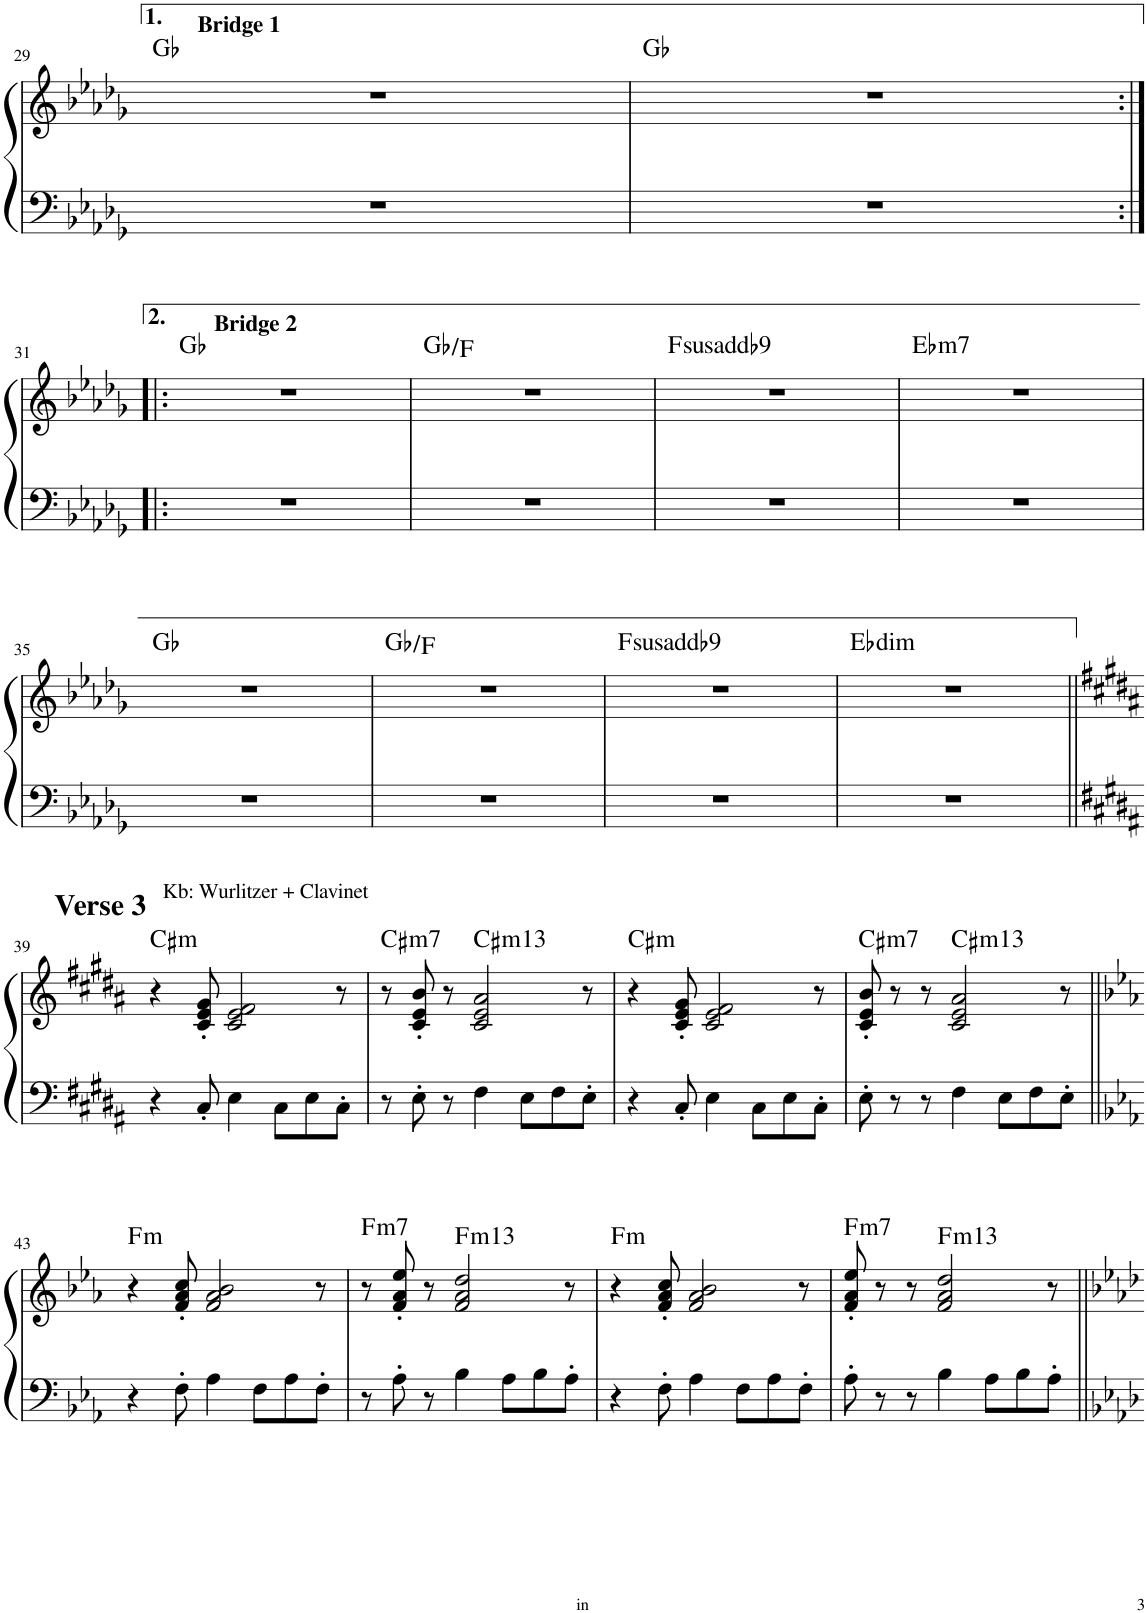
**kern	**kern	**harte
*part1	*part1	*part1
*staff2	*staff1	*
*I"Piano	*	*
*I'Pno	*	*
!!LO:PB:g=z
*clefF4	*clefG2	*
*k[b-e-a-d-g-]	*k[b-e-a-d-g-]	*
*M4/4	*M4/4	*
=29	=29	=29
1r	1r	Gb:maj
=30	=30	=30
1r	1r	Gb:maj
!!LO:LB:g=z
=31:|!|:	=31:|!|:	=31:|!|:
1r	1r	Gb:maj
=32	=32	=32
1r	1r	Gb:maj/7
=33	=33	=33
!	!	!LO:H:kt=b9
1r	1r	F:maj
=34	=34	=34
!	!	!LO:H:kt=m7
1r	1r	Eb:min7
!!LO:LB:g=z
=35	=35	=35
1r	1r	Gb:maj
=36	=36	=36
1r	1r	Gb:maj/7
=37	=37	=37
!	!	!LO:H:kt=b9
1r	1r	F:maj
=38	=38	=38
!	!	!LO:H:kt=dim
1r	1r	Eb:dim
!!LO:LB:g=z
=39||	=39||	=39||
*k[f#c#g#d#a#]	*k[f#c#g#d#a#]	*
!	!LO:TX:a:t=Kb&colon; Wurlitzer + Clavinet	!LO:H:kt=m
4r	4r	C#:min
8C#'/	8c#/' 8e/' 8g#/'	.
4E\	2c#/ 2e/ 2f#/	.
8C#\L	.	.
8E\	.	.
8C#'\J	8r	.
=40	=40	=40
!	!	!LO:H:kt=m7
8r	8r	C#:min7
8E'\	8c#/' 8e/' 8b/'	.
8r	8r	.
!	!	!LO:H:kt=m13
4F#\	2c#/ 2e/ 2a#/	C#:min9(11,13)
8E\L	.	.
8F#\	.	.
8E'\J	8r	.
=41	=41	=41
!	!	!LO:H:kt=m
4r	4r	C#:min
8C#'/	8c#/' 8e/' 8g#/'	.
4E\	2c#/ 2e/ 2f#/	.
8C#\L	.	.
8E\	.	.
8C#'\J	8r	.
=42	=42	=42
!	!	!LO:H:kt=m7
8E'\	8c#/' 8e/' 8b/'	C#:min7
8r	8r	.
8r	8r	.
!	!	!LO:H:kt=m13
4F#\	2c#/ 2e/ 2a#/	C#:min9(11,13)
8E\L	.	.
8F#\	.	.
8E'\J	8r	.
!!LO:LB:g=z
=43||	=43||	=43||
*k[b-e-a-]	*k[b-e-a-]	*
!	!	!LO:H:kt=m
4r	4r	F:min
8F'\	8f/' 8a-/' 8cc/'	.
4A-\	2f/ 2a-/ 2b-/	.
8F\L	.	.
8A-\	.	.
8F'\J	8r	.
=44	=44	=44
!	!	!LO:H:kt=m7
8r	8r	F:min7
8A-'\	8f/' 8a-/' 8ee-/'	.
8r	8r	.
!	!	!LO:H:kt=m13
4B-\	2f/ 2a-/ 2dd/	F:min9(11,13)
8A-\L	.	.
8B-\	.	.
8A-'\J	8r	.
=45	=45	=45
!	!	!LO:H:kt=m
4r	4r	F:min
8F'\	8f/' 8a-/' 8cc/'	.
4A-\	2f/ 2a-/ 2b-/	.
8F\L	.	.
8A-\	.	.
8F'\J	8r	.
=46	=46	=46
!	!	!LO:H:kt=m7
8A-'\	8f/' 8a-/' 8ee-/'	F:min7
8r	8r	.
8r	8r	.
!	!	!LO:H:kt=m13
4B-\	2f/ 2a-/ 2dd/	F:min9(11,13)
8A-\L	.	.
8B-\	.	.
8A-'\J	8r	.
=||	=||	=||
*-	*-	*-
